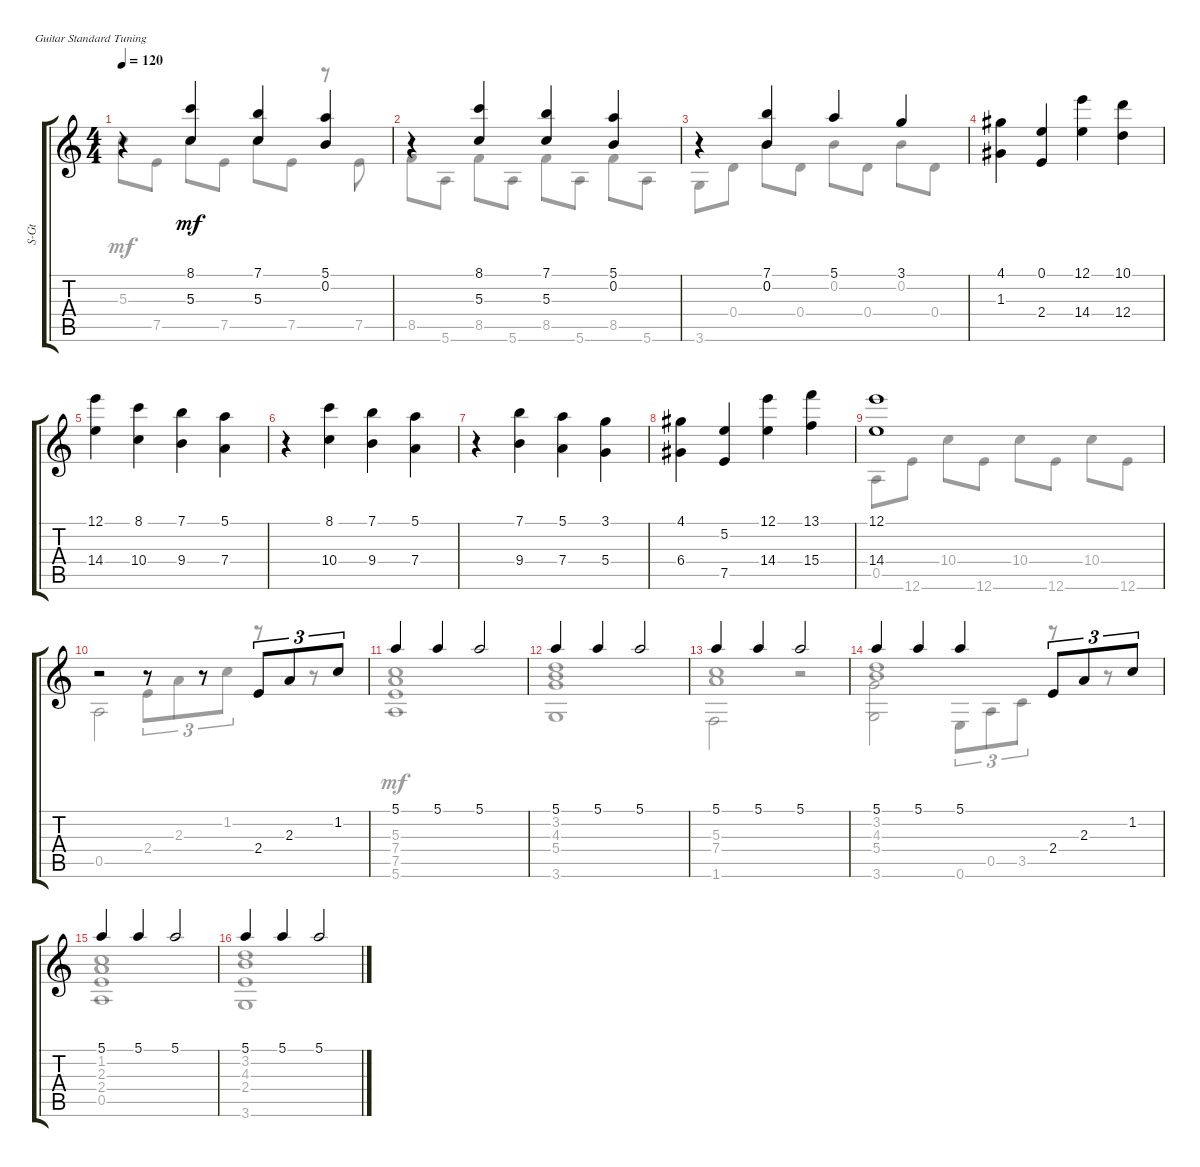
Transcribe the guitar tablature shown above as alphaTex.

\defaultSystemsLayout 4
\track ("Steel Guitar" "S-Gt") {instrument acousticguitarsteel}
\staff {score tabs}
\tuning (E4 B3 G3 D3 A2 E2)
\voice
\ts (4 4)
\tempo 120
\clef g2
\ks c
r.4{dy mf} (5.3 8.1).4 (7.1 5.3).4 (5.1 0.2).4 |
r.4 (5.3 8.1).4 (7.1 5.3).4 (5.1 0.2).4 |
r.4 (0.2 7.1).4 5.1.4 3.1.4 |
(4.1 1.3).4 (2.4 0.1).4 (12.1 14.4).4 (10.1 12.4).4 |
(14.4 12.1).4 (8.1 10.4).4 (9.4 7.1).4 (5.1 7.4).4 |
r.4 (8.1 10.4).4 (7.1 9.4).4 (5.1 7.4).4 |
r.4 (9.4 7.1).4 (5.1 7.4).4 (5.4 3.1).4 |
(6.4 4.1).4 (5.2 7.5).4 (12.1 14.4).4 (13.1 15.4).4 |
(14.4 12.1).1 |
r.2 r.8 r.8 2.4.8{tu (3 2)} 2.3.8{tu (3 2)} 1.2.8{tu (3 2)} |
5.1.4 5.1.4 5.1.2 |
5.1.4 5.1.4 5.1.2 |
5.1.4 5.1.4 5.1.2 |
5.1.4 5.1.4 5.1.4 2.4.8{tu (3 2)} 2.3.8{tu (3 2)} 1.2.8{tu (3 2)} |
5.1.4 5.1.4 5.1.2 |
5.1.4 5.1.4 5.1.2
\voice
\clef g2
\ottava regular
\simile none
\ks c
5.3.8{dy mf} 7.5.8 5.3.8 7.5.8 5.3.8 7.5.8 r.8 7.5.8 |
8.5.8 5.6.8 8.5.8 5.6.8 8.5.8 5.6.8 8.5.8 5.6.8 |
3.6.8 0.4.8 0.2.8 0.4.8 0.2.8 0.4.8 0.2.8 0.4.8 |
|
|
|
|
|
0.5.8 12.6.8 10.4.8 12.6.8 10.4.8 12.6.8 10.4.8 12.6.8 |
0.5.2 2.4.8{tu (3 2)} 2.3.8{tu (3 2)} 1.2.8{tu (3 2)} r.8 r.8 |
(5.6 7.5 7.4).1 |
(3.6 5.4).1 |
1.6.2 r.2 |
(3.6 5.4).2 0.6.8{tu (3 2)} 0.5.8{tu (3 2)} 3.5.8{tu (3 2)} r.8 r.8 |
(0.5 2.4 2.3).1 |
(3.6 2.4).1
\voice
\clef g2
\ottava regular
\simile none
\ks c
|
|
|
|
|
|
|
|
|
|
5.3.1 |
(4.3 3.2).1 |
(5.3 7.4).1 |
(3.2 4.3).1 |
1.2.1 |
(4.3 3.2).1
